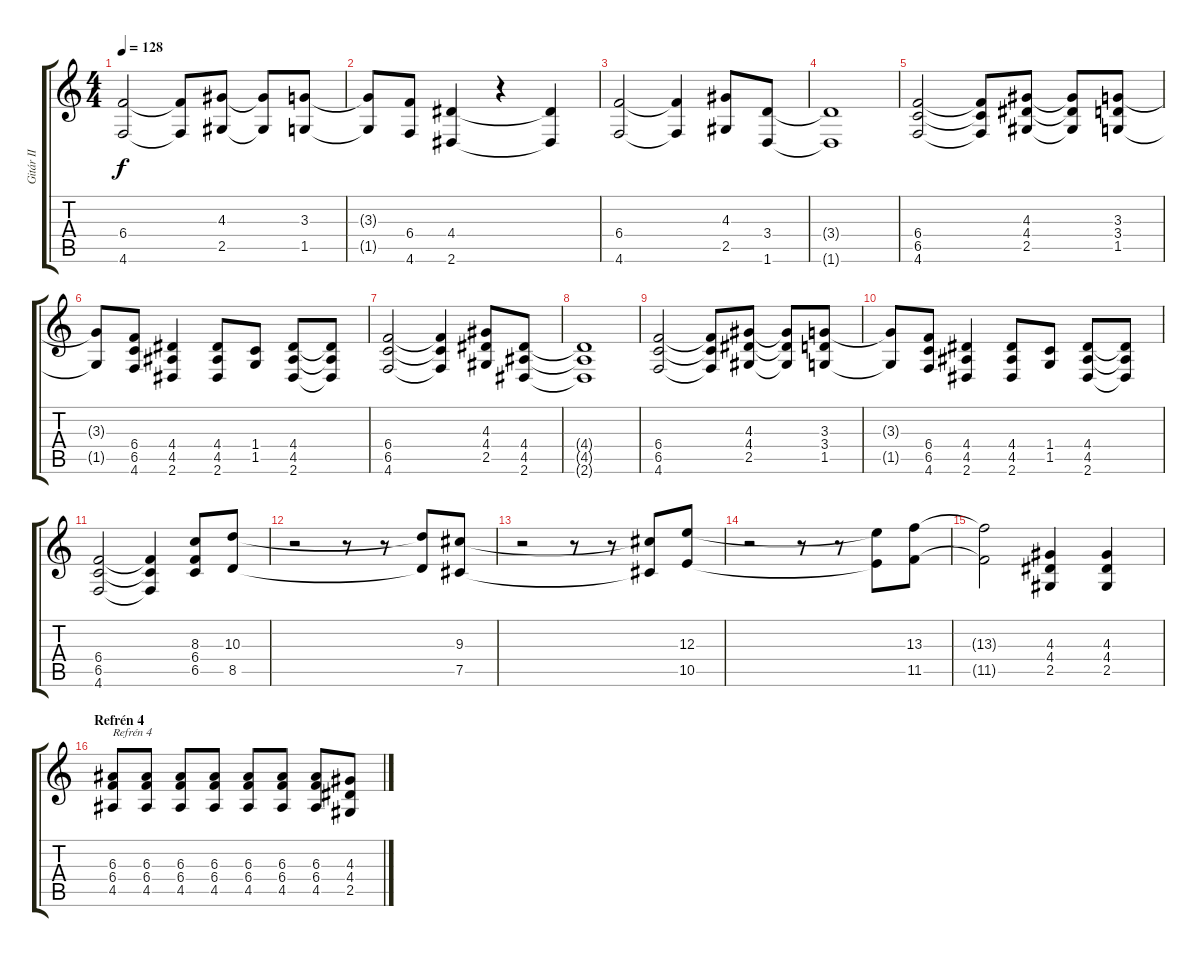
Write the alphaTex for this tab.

\track ("Gitár II" "Gitár II") {instrument distortionguitar}
\staff {score tabs}
\tuning (Db4 Ab3 E3 B2 Gb2 Db2) {hide}
\ts (4 4)
\tempo 128
\clef g2
\ks c
(6.4 4.6).2{dy f} (6.4{t} 4.6{t}).8 (4.3 2.5).8 (4.3{t} 2.5{t}).8 (3.3 1.5).8 |
(3.3{t} 1.5{t}).8 (6.4 4.6).8 (4.4 2.6).4 r.4 (4.4{t} 2.6{t}).4 |
(6.4 4.6).2 (6.4{t} 4.6{t}).4 (4.3 2.5).8 (3.4 1.6).8 |
(3.4{t} 1.6{t}).1 |
(6.4 6.5 4.6).2 (6.4{t} 6.5{t} 4.6{t}).8 (4.3 4.4 2.5).8 (4.3{t} 4.4{t} 2.5{t}).8 (3.3 3.4 1.5).8 |
(3.3{t} 1.5{t}).8 (6.4 6.5 4.6).8 (4.4 4.5 2.6).4 (4.4 4.5 2.6).8 (1.4 1.5).8 (4.4 4.5 2.6).8 (4.4{t} 4.5{t} 2.6{t}).8 |
(6.4 6.5 4.6).2 (6.4{t} 6.5{t} 4.6{t}).4 (4.3 4.4 2.5).8 (4.4 4.5 2.6).8 |
(4.4{t} 4.5{t} 2.6{t}).1 |
(6.4 6.5 4.6).2 (6.4{t} 6.5{t} 4.6{t}).8 (4.3 4.4 2.5).8 (4.3{t} 4.4{t} 2.5{t}).8 (3.3 3.4 1.5).8 |
(3.3{t} 1.5{t}).8 (6.4 6.5 4.6).8 (4.4 4.5 2.6).4 (4.4 4.5 2.6).8 (1.4 1.5).8 (4.4 4.5 2.6).8 (4.4{t} 4.5{t} 2.6{t}).8 |
(6.4 6.5 4.6).2 (6.4{t} 6.5{t} 4.6{t}).4 (8.3 6.4 6.5).8 (10.3 8.5).8 |
r.2 r.8 r.8 (10.3{t} 8.5{t}).8 (9.3 7.5).8 |
r.2 r.8 r.8 (9.3{t} 7.5{t}).8 (12.3 10.5).8 |
r.2 r.8 r.8 (12.3{t} 10.5{t}).8 (13.3 11.5).8 |
(13.3{t} 11.5{t}).2 (4.3 4.4 2.5).4 (4.3 4.4 2.5).4 |
\section ("" "Refrén 4")
(6.3 6.4 4.5).8{txt "Refrén 4"} (6.3 6.4 4.5).8 (6.3 6.4 4.5).8 (6.3 6.4 4.5).8 (6.3 6.4 4.5).8 (6.3 6.4 4.5).8 (6.3 6.4 4.5).8 (4.3 4.4 2.5).8
